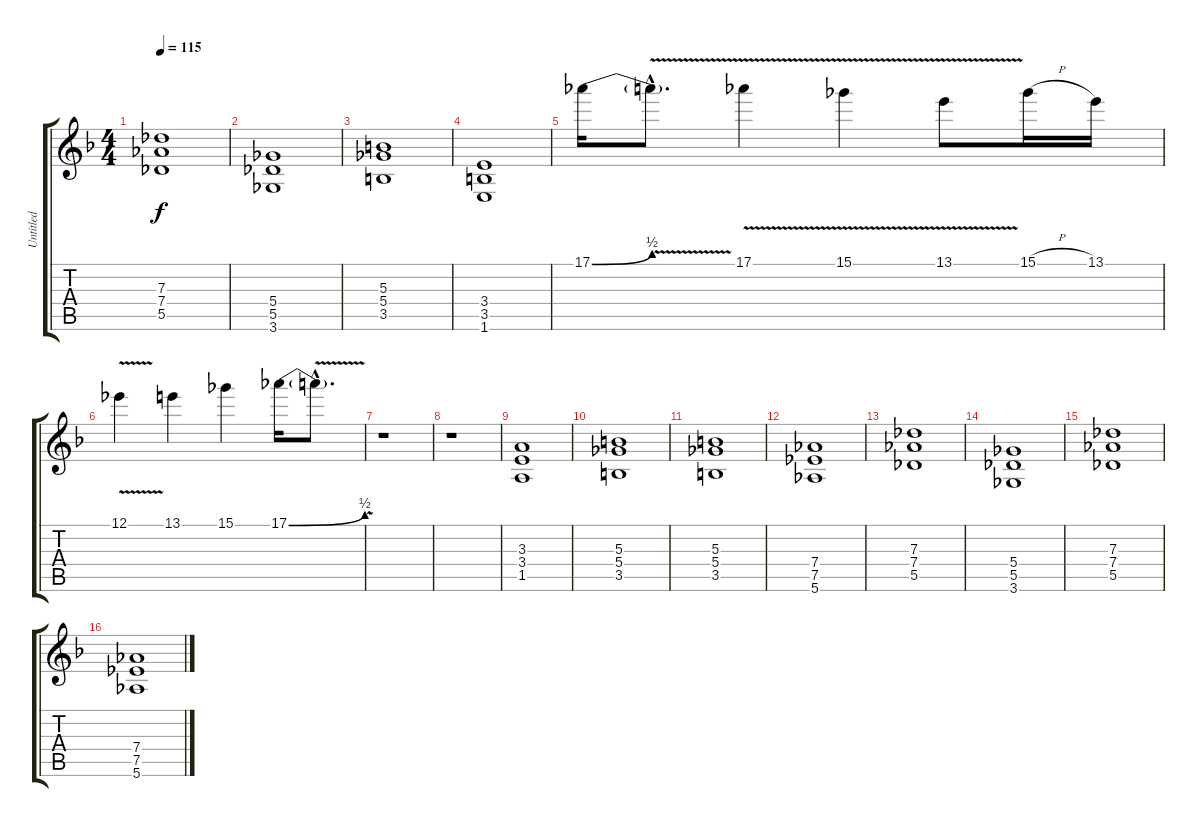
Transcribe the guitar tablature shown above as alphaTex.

\track ("Untitled" "Untitled") {instrument distortionguitar}
\staff {score tabs}
\tuning (Eb4 Bb3 Gb3 Db3 Ab2 Eb2) {hide}
\ts (4 4)
\tempo 115
\clef g2
\ks f
(7.3 7.4 5.5).1{dy f} |
(5.4 5.5 3.6).1 |
(5.3 5.4 3.5).1 |
(3.4 3.5 1.6).1 |
17.1{be (bend 0 0 60 2)}.16 17.1{v hac t}.8{d} 17.1{v}.4 15.1{v}.4 13.1{v}.8 15.1{h}.16 13.1.16 |
12.1{v}.4 13.1.4 15.1.4 17.1{be (bend 0 0 60 2)}.16 17.1{v hac t}.8{d} |
r.1 |
r.1 |
(3.3 3.4 1.5).1 |
(5.3 5.4 3.5).1 |
(5.3 5.4 3.5).1 |
(7.4 7.5 5.6).1 |
(7.3 7.4 5.5).1 |
(5.4 5.5 3.6).1 |
(7.3 7.4 5.5).1 |
(7.4 7.5 5.6).1
